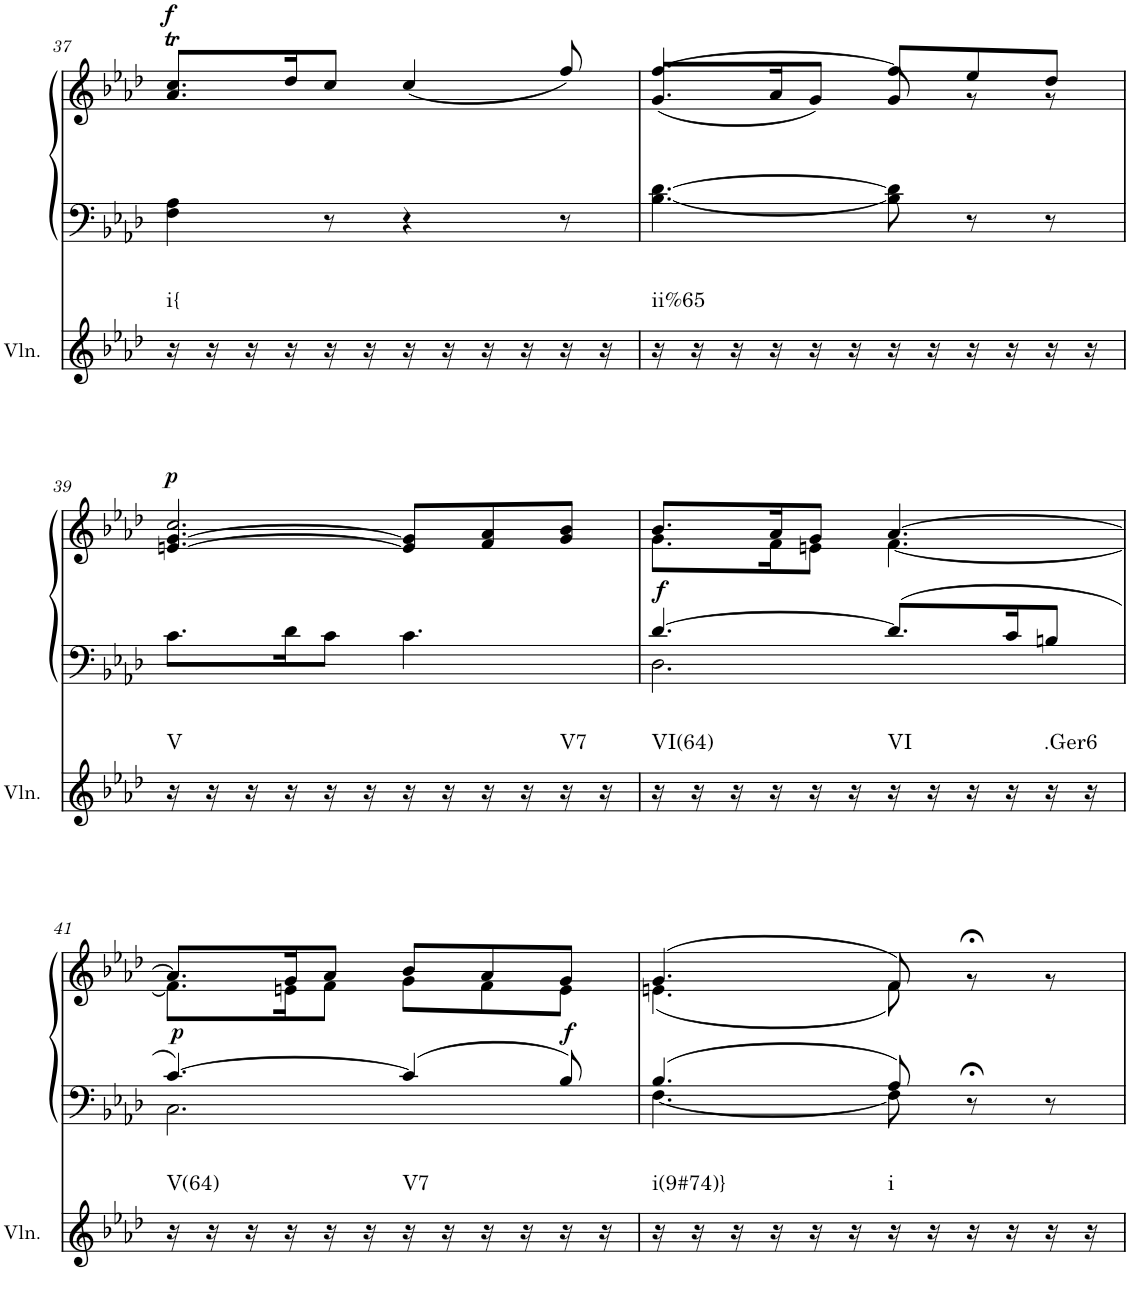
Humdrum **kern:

**kern	**harte	**kern	**kern	**dynam
*part2	*part2	*part1	*part1	*part1
*staff3	*	*staff2	*staff1	*staff1/2
*I"Violin	*	*I"Klavier linke Hand	*	*
*I'Vln.	*	*	*	*
!!LO:PB:g=z
*clefG2	*	*clefF4	*clefF4	*
*k[b-e-a-d-]	*	*k[b-e-a-d-]	*k[b-e-a-d-]	*
*M6/8	*	*M6/8	*M6/8	*
=37	=37	=37	=37	=37
*	*	*	*^	*
!	!LO:H:kt=i{	!	!	!	!LO:DY:a
16r	N	4F\ 4A-\	2.ryy	8.a-/T 8.cc/TL	f
16r	.	.	.	.	.
16r	.	.	.	.	.
16r	.	.	.	16dd-/K	.
16r	.	8r	.	8cc/J	.
16r	.	.	.	.	.
16r	.	4r	.	(4cc/	.
16r	.	.	.	.	.
16r	.	.	.	.	.
16r	.	.	.	.	.
16r	.	8r	.	8ff/)	.
16r	.	.	.	.	.
=38	=38	=38	=38	=38	=38
!	!LO:H:kt=ii%65	!	!	!	!
16r	N	[4.B-\ [4.d-\	[4.ff/	(8.g/L	.
16r	.	.	.	.	.
16r	.	.	.	.	.
16r	.	.	.	16a-/K	.
16r	.	.	.	8g/J)	.
16r	.	.	.	.	.
16r	.	8B-\] 8d-\]	8ff/L]	8g/	.
16r	.	.	.	.	.
16r	.	8r	8ee-/	8r	.
16r	.	.	.	.	.
16r	.	8r	8dd-/J	8r	.
16r	.	.	.	.	.
!!LO:LB:g=z	!!
=39	=39	=39	=39	=39	=39
!	!LO:H:kt=V	!	!	!	!LO:DY:a
16r	N	8.c\L	2.cc/	[4.en/ [4.g/	p
16r	.	.	.	.	.
16r	.	.	.	.	.
16r	.	16d-\K	.	.	.
16r	.	8c\J	.	.	.
16r	.	.	.	.	.
16r	.	4.c\	.	8e/] 8g/]L	.
16r	.	.	.	.	.
16r	.	.	.	8f/ 8a-/	.
16r	.	.	.	.	.
!	!LO:H:kt=V7	!	!	!	!
16r	N	.	.	8g/ 8b-/J	.
16r	.	.	.	.	.
=40	=40	=40	=40	=40	=40
*	*	*^	*	*	*
!	!LO:H:kt=VI(64)	!	!	!	!	!LO:DY:b
16r	N	[4.d-/	2.D-\	8.b-/L	8.g\L	f
16r	.	.	.	.	.	.
16r	.	.	.	.	.	.
16r	.	.	.	16a-/K	16f\K	.
16r	.	.	.	8g/J	8en\J	.
16r	.	.	.	.	.	.
!	!LO:H:kt=VI	!	!	!	!	!
16r	N	8.d-/L]	.	[4.a-/	[4.f\	.
16r	.	.	.	.	.	.
16r	.	.	.	.	.	.
16r	.	16c/K	.	.	.	.
!	!LO:H:kt=.Ger6	!	!	!	!	!
16r	N	8Bn/J	.	.	.	.
16r	.	.	.	.	.	.
!!LO:LB:g=z	!!
=41	=41	=41	=41	=41	=41	=41
!	!LO:H:kt=V(64)	!	!	!	!	!LO:DY:b
16r	N	[4.c/	2.C\	8.a-/L]	8.f\L]	p
16r	.	.	.	.	.	.
16r	.	.	.	.	.	.
16r	.	.	.	16g/K	16en\K	.
16r	.	.	.	8a-/J	8f\J	.
16r	.	.	.	.	.	.
!	!LO:H:kt=V7	!	!	!	!	!
16r	N	4c/]	.	8b-/L	8g\L	.
16r	.	.	.	.	.	.
16r	.	.	.	8a-/	8f\	.
16r	.	.	.	.	.	.
!	!	!	!	!	!	!LO:DY:b
16r	.	8B-/	.	8g/J	8e\J	f
16r	.	.	.	.	.	.
=42	=42	=42	=42	=42	=42	=42
!	!LO:H:kt=i(9#74)}	!	!	!	!	!
16r	N	4.B-/	[4.F\	(4.g/	(4.en\	.
16r	.	.	.	.	.	.
16r	.	.	.	.	.	.
16r	.	.	.	.	.	.
16r	.	.	.	.	.	.
16r	.	.	.	.	.	.
!	!LO:H:kt=i	!	!	!	!	!
16r	N	8A-/	8F\]	8f/)	8f\)	.
16r	.	.	.	.	.	.
16r	.	8r;<	4ryy	8ryy	8r;<	.
16r	.	.	.	.	.	.
16r	.	8r	.	8ryy	8r	.
16r	.	.	.	.	.	.
*	*	*v	*v	*	*	*
*	*	*	*v	*v	*
=	=	=	=	=
*-	*-	*-	*-	*-
